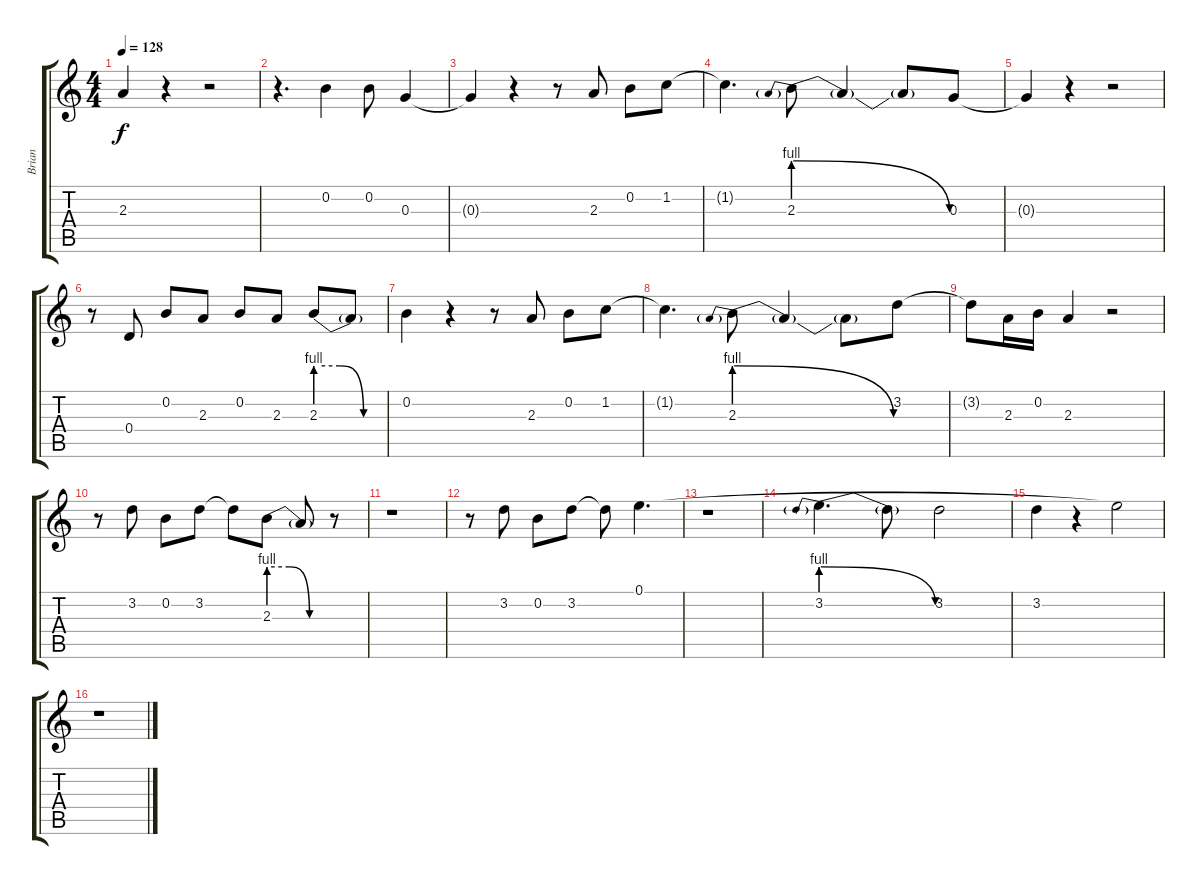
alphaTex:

\track ("Brian" "Brian") {instrument overdrivenguitar}
\staff {score tabs}
\tuning (E4 B3 G3 D3 A2 E2) {hide}
\ts (4 4)
\tempo 128
\clef g2
\ks c
2.3{t}.4{dy f} r.4 r.2 |
r.4{d} 0.2.4 0.2.8 0.3.4 |
0.3{t}.4 r.4 r.8 2.3.8 0.2.8 1.2.8 |
1.2{t}.4{d} 2.3{be (prebendrelease 0 4 60 0)}.8 2.3{t}.4 2.3{t}.8 0.3.8 |
0.3{t}.4 r.4 r.2 |
r.8 0.4.8 0.2.8 2.3.8 0.2.8 2.3.8 2.3{be (custom 0 4 20 4 40 0 60 0)}.8 2.3{t}.8 |
0.2.4 r.4 r.8 2.3.8 0.2.8 1.2.8 |
1.2{t}.4{d} 2.3{be (prebendrelease 0 4 60 0)}.8 2.3{t}.4 2.3{t}.8 3.2.8 |
3.2{t}.8 2.3.16 0.2.16 2.3.4 r.2 |
r.8 3.2.8 0.2.8 3.2.8 3.2{t}.8 2.3{be (custom 0 4 20 4 40 0 60 0)}.8 2.3{t}.8 r.8 |
r.1 |
r.8 3.2.8 0.2.8 3.2.8 3.2{t}.8 0.1.4{d} |
r.1 |
3.2{be (prebendrelease 0 4 60 0)}.4{d} 3.2{t}.8 3.2.2 |
3.2.4 r.4 0.1{t}.2 |
r.1
